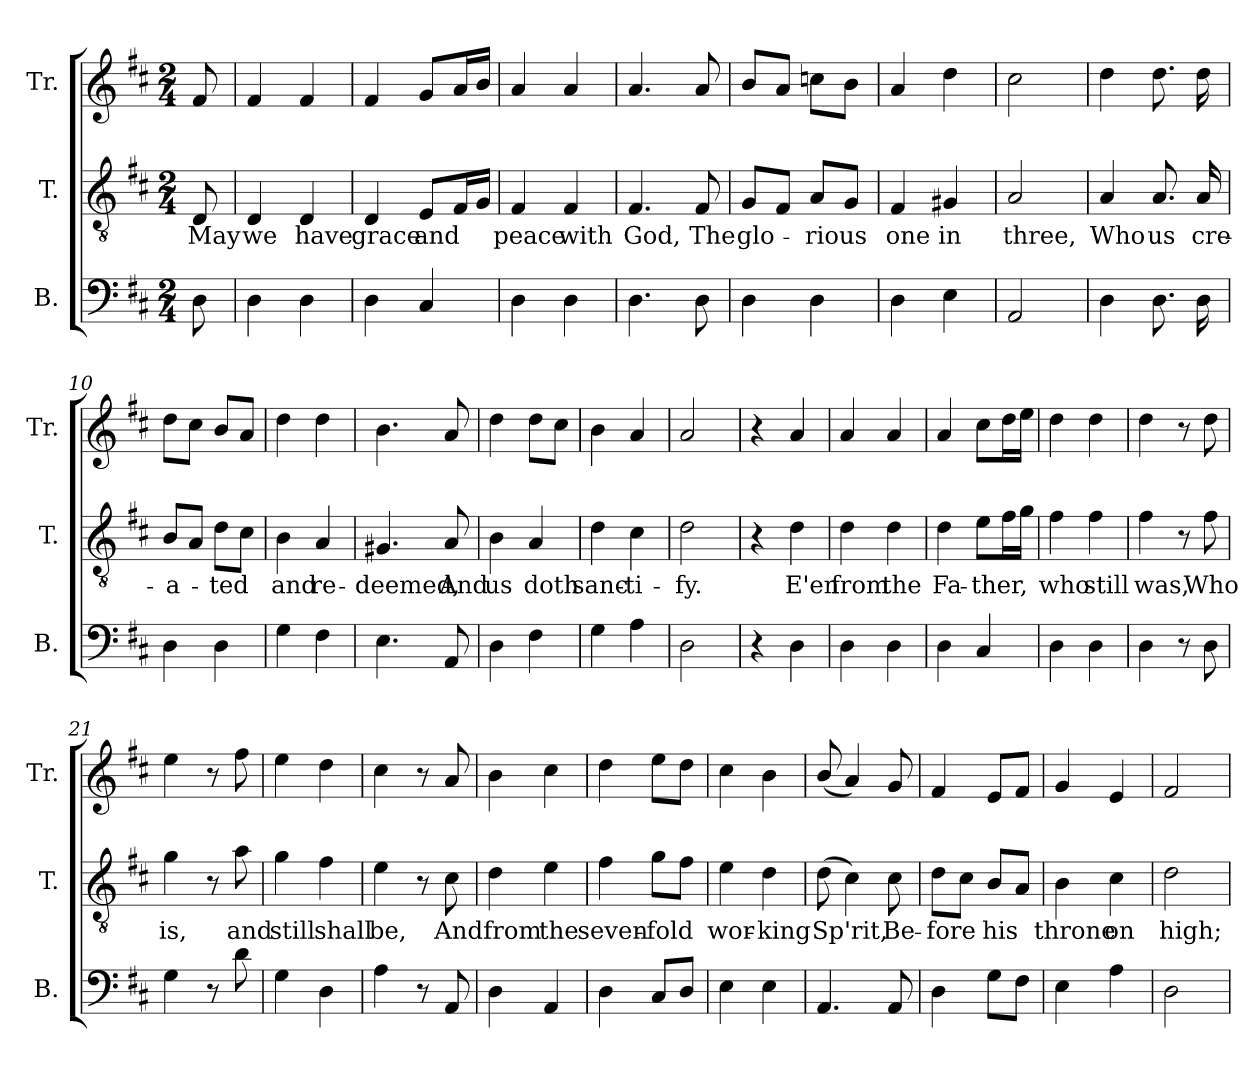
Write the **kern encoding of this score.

**kern	**kern	**text	**kern
*part3	*part2	*part2	*part1
*staff3	*staff2	*staff2	*staff1
*I"B.	*I"T.	*	*I"Tr.
*I'B.	*I'T.	*	*I'Tr.
*clefF4	*clefGv2	*	*clefG2
*k[f#c#]	*k[f#c#]	*	*k[f#c#]
*M2/4	*M2/4	*	*M2/4
*MM90	*MM90	*	*MM90
=1	=1	=1	=1
!	!	!LO:LY:b	!
8D\	8D/	May	8f#/
=2	=2	=2	=2
!	!	!LO:LY:b	!
4D\	4D/	we	4f#/
!	!	!LO:LY:b	!
4D\	4D/	have	4f#/
=3	=3	=3	=3
!	!	!LO:LY:b	!
4D\	4D/	grace	4f#/
!	!	!LO:LY:b	!
4C#/	8E/L	and	8g/L
.	16F#/L	.	16a/L
.	16G/JJ	.	16b/JJ
=4	=4	=4	=4
!	!	!LO:LY:b	!
4D\	4F#/	peace	4a/
!	!	!LO:LY:b	!
4D\	4F#/	with	4a/
=5	=5	=5	=5
!	!	!LO:LY:b	!
4.D\	4.F#/	God,	4.a/
!	!	!LO:LY:b	!
8D\	8F#/	The	8a/
=6	=6	=6	=6
!	!	!LO:LY:b	!
4D\	8G/L	glo-	8b/L
.	8F#/J	.	8a/J
!	!	!LO:LY:b	!
4D\	8A/L	-rious	8ccn\L
.	8G/J	.	8b\J
=7	=7	=7	=7
!	!	!LO:LY:b	!
4D\	4F#/	one	4a/
!	!	!LO:LY:b	!
4E\	4G#X/	in	4dd\
=8	=8	=8	=8
!	!	!LO:LY:b	!
2AA/	2A/	three,	2cc#\
=9	=9	=9	=9
!	!	!LO:LY:b	!
4D\	4A/	Who	4dd\
!	!	!LO:LY:b	!
8.D\	8.A/	us	8.dd\
!	!	!LO:LY:b	!
16D\	16A/	cre-	16dd\
=10	=10	=10	=10
!	!	!LO:LY:b	!
4D\	8B/L	-a-	8dd\L
.	8A/J	.	8cc#\J
!	!	!LO:LY:b	!
4D\	8d\L	-ted	8b/L
.	8c#\J	.	8a/J
=11	=11	=11	=11
!	!	!LO:LY:b	!
4G\	4B\	and	4dd\
!	!	!LO:LY:b	!
4F#\	4A/	re-	4dd\
=12	=12	=12	=12
!	!	!LO:LY:b	!
4.E\	4.G#X/	-deemed,	4.b\
!	!	!LO:LY:b	!
8AA/	8A/	And	8a/
=13	=13	=13	=13
!	!	!LO:LY:b	!
4D\	4B\	us	4dd\
!	!	!LO:LY:b	!
4F#\	4A/	doth	8dd\L
.	.	.	8cc#\J
=14	=14	=14	=14
!	!	!LO:LY:b	!
4G\	4d\	sanc-	4b\
!	!	!LO:LY:b	!
4A\	4c#\	-ti-	4a/
=15	=15	=15	=15
!	!	!LO:LY:b	!
2D\	2d\	-fy.	2a/
=16	=16	=16	=16
4r	4r	.	4r
!	!	!LO:LY:b	!
4D\	4d\	E'en	4a/
=17	=17	=17	=17
!	!	!LO:LY:b	!
4D\	4d\	from	4a/
!	!	!LO:LY:b	!
4D\	4d\	the	4a/
=18	=18	=18	=18
!	!	!LO:LY:b	!
4D\	4d\	Fa-	4a/
!	!	!LO:LY:b	!
4C#/	8e\L	-ther,	8cc#\L
.	16f#\L	.	16dd\L
.	16g\JJ	.	16ee\JJ
=19	=19	=19	=19
!	!	!LO:LY:b	!
4D\	4f#\	who	4dd\
!	!	!LO:LY:b	!
4D\	4f#\	still	4dd\
=20	=20	=20	=20
!	!	!LO:LY:b	!
4D\	4f#\	was,	4dd\
8r	8r	.	8r
!	!	!LO:LY:b	!
8D\	8f#\	Who	8dd\
=21	=21	=21	=21
!	!	!LO:LY:b	!
4G\	4g\	is,	4ee\
8r	8r	.	8r
!	!	!LO:LY:b	!
8d\	8a\	and	8ff#\
=22	=22	=22	=22
!	!	!LO:LY:b	!
4G\	4g\	still	4ee\
!	!	!LO:LY:b	!
4D\	4f#\	shall	4dd\
=23	=23	=23	=23
!	!	!LO:LY:b	!
4A\	4e\	be,	4cc#\
8r	8r	.	8r
!	!	!LO:LY:b	!
8AA/	8c#\	And	8a/
=24	=24	=24	=24
!	!	!LO:LY:b	!
4D\	4d\	from	4b\
!	!	!LO:LY:b	!
4AA/	4e\	the	4cc#\
=25	=25	=25	=25
!	!	!LO:LY:b	!
4D\	4f#\	seven-	4dd\
!	!	!LO:LY:b	!
8C#/L	8g\L	-fold	8ee\L
8D/J	8f#\J	.	8dd\J
=26	=26	=26	=26
!	!	!LO:LY:b	!
4E\	4e\	wor-	4cc#\
!	!	!LO:LY:b	!
4E\	4d\	-king	4b\
=27	=27	=27	=27
!	!	!LO:LY:b	!
4.AA/	(8d\	Sp'rit,	(8b/
.	4c#\)	.	4a/)
!	!	!LO:LY:b	!
8AA/	8c#\	Be-	8g/
=28	=28	=28	=28
!	!	!LO:LY:b	!
4D\	8d\L	-fore	4f#/
.	8c#\J	.	.
!	!	!LO:LY:b	!
8G\L	8B/L	his	8e/L
8F#\J	8A/J	.	8f#/J
=29	=29	=29	=29
!	!	!LO:LY:b	!
4E\	4B\	throne	4g/
!	!	!LO:LY:b	!
4A\	4c#\	on	4e/
=30	=30	=30	=30
!	!	!LO:LY:b	!
2D\	2d\	high;	2f#/
=	=	=	=
*-	*-	*-	*-
